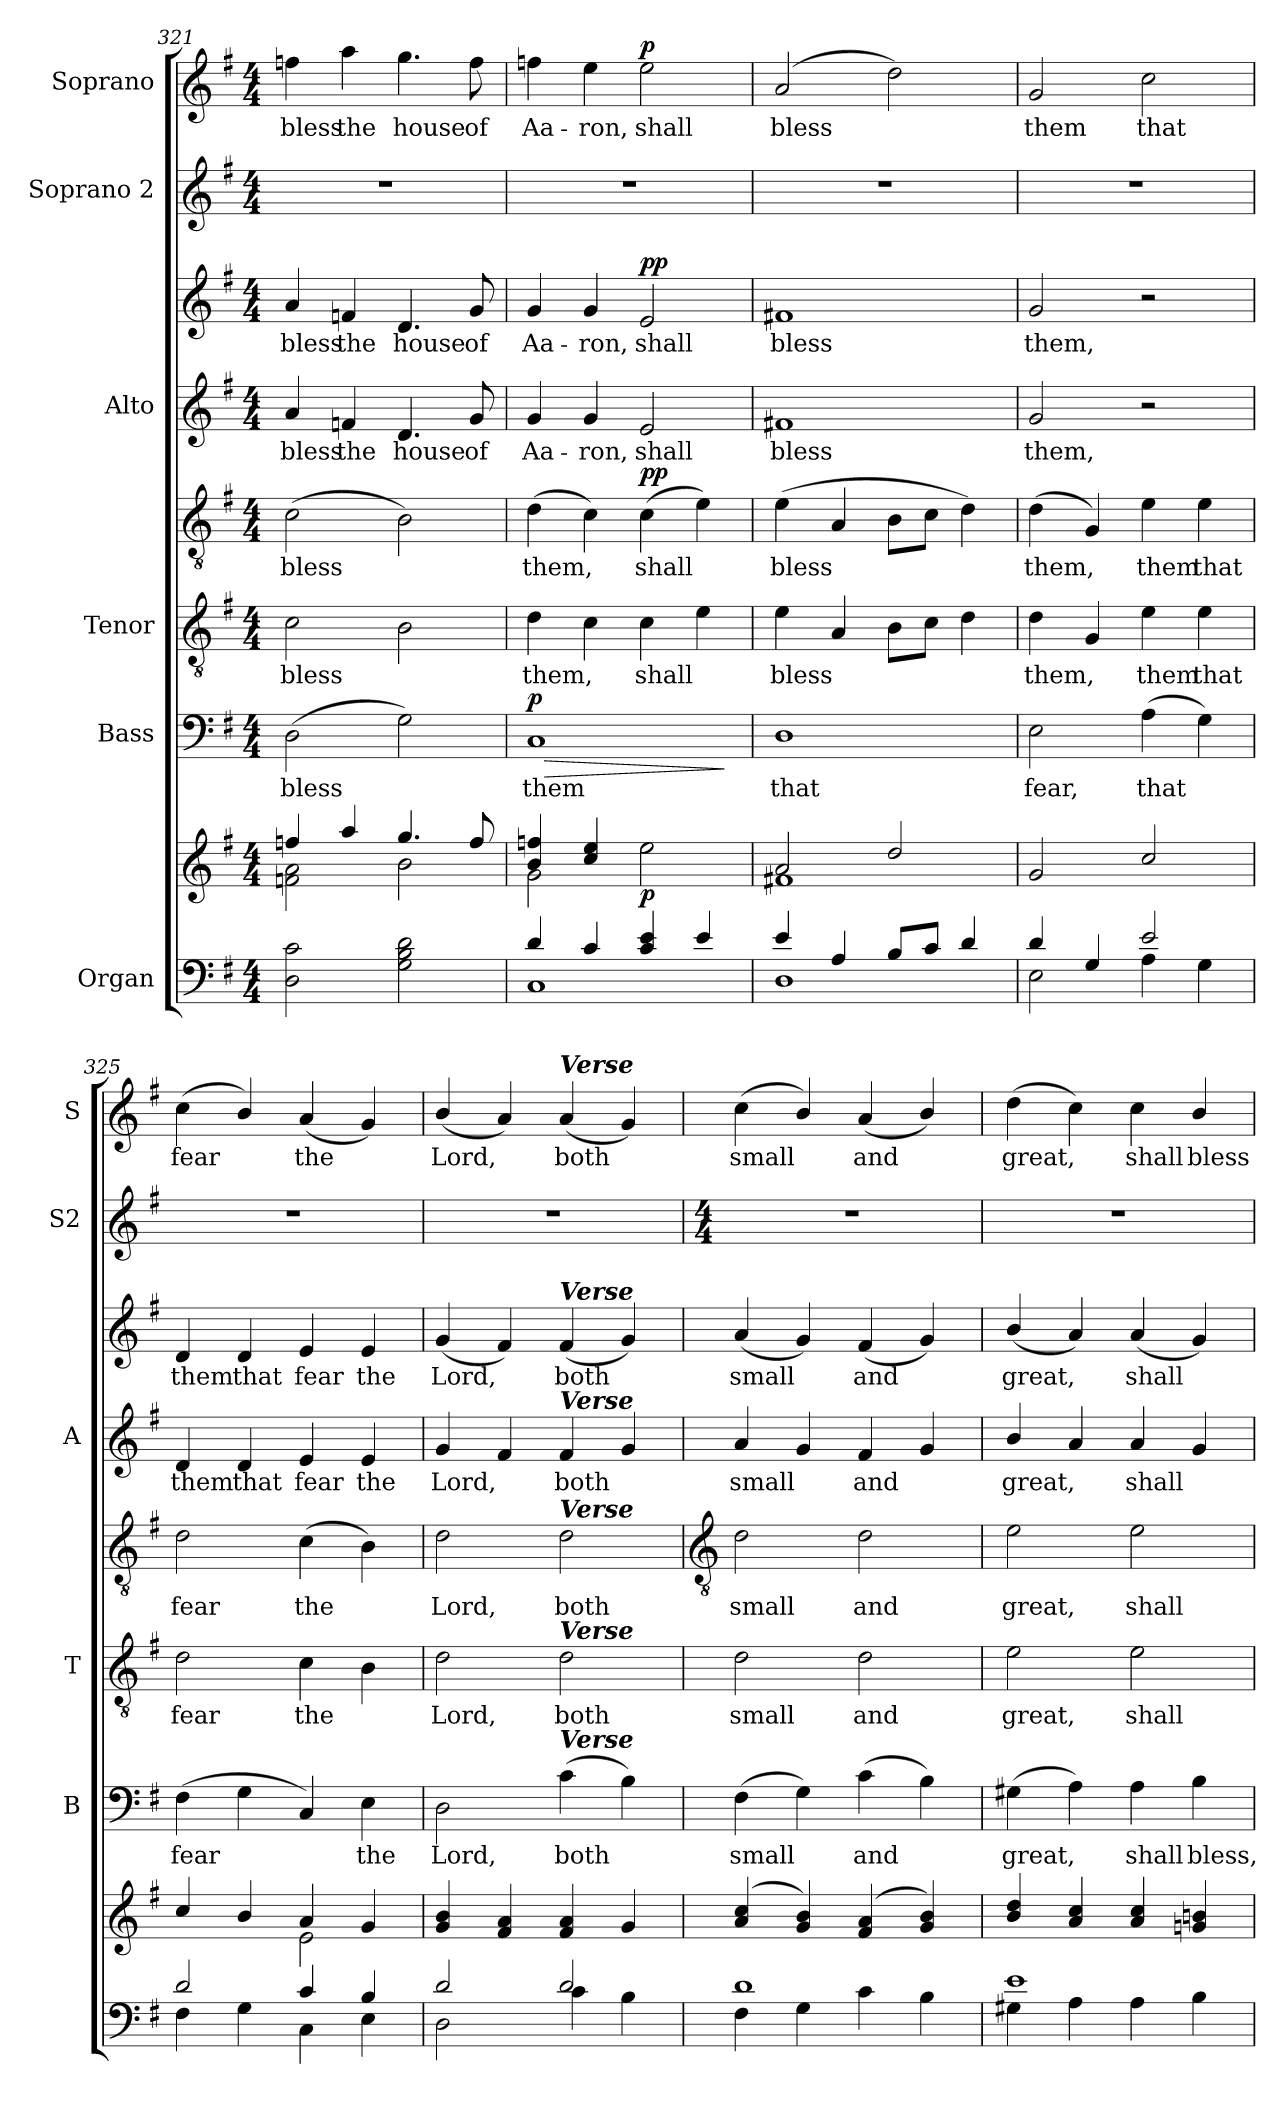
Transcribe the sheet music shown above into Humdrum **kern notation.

**kern	**kern	**dynam	**kern	**text	**dynam	**kern	**text	**kern	**text	**dynam	**kern	**text	**kern	**text	**dynam	**kern	**kern	**text	**dynam
*part6	*part6	*part6	*part5	*part5	*part5	*part4	*part4	*part4	*part4	*part4	*part3	*part3	*part3	*part3	*part3	*part2	*part1	*part1	*part1
*staff9	*staff8	*staff8/9	*staff7	*staff7	*staff7	*staff6	*staff6	*staff5	*staff5	*staff5/6	*staff4	*staff4	*staff3	*staff3	*staff3/4	*staff2	*staff1	*staff1	*staff1
*I"Organ	*	*	*I"Bass	*	*	*I"Tenor	*	*	*	*	*I"Alto	*	*	*	*	*I"Soprano 2	*I"Soprano	*	*
*	*	*	*I'B	*	*	*I'T	*	*	*	*	*I'A	*	*	*	*	*I'S2	*I'S	*	*
!!LO:LB:g=z
*clefF4	*clefG2	*	*clefF4	*	*	*clefGv2	*	*clefGv2	*	*	*clefG2	*	*clefG2	*	*	*clefG2	*clefG2	*	*
*k[f#]	*k[f#]	*	*k[f#]	*	*	*k[f#]	*	*k[f#]	*	*	*k[f#]	*	*k[f#]	*	*	*k[f#]	*k[f#]	*	*
*G:	*G:	*	*G:	*	*	*G:	*	*G:	*	*	*G:	*	*G:	*	*	*G:	*G:	*	*
*M4/4	*M4/4	*	*M4/4	*	*	*M4/4	*	*M4/4	*	*	*M4/4	*	*M4/4	*	*	*M4/4	*M4/4	*	*
=321	=321	=321	=321	=321	=321	=321	=321	=321	=321	=321	=321	=321	=321	=321	=321	=321	=321	=321	=321
*^	*^	*	*	*	*	*	*	*	*	*	*	*	*	*	*	*	*	*	*
!	!	!	!	!	!	!LO:LY:b	!	!	!LO:LY:b	!	!LO:LY:b	!	!	!LO:LY:b	!	!LO:LY:b	!	!	!	!LO:LY:b	!
1ryy	2D 2c	4ffn/	2fn\ 2a\	.	(>2D	bless	.	2c	bless	(>2c	bless	.	4a	bless	4a	bless	.	1r	4ffn	bless	.
!	!	!	!	!	!	!	!	!	!	!	!	!	!	!LO:LY:b	!	!LO:LY:b	!	!	!	!LO:LY:b	!
.	.	4aa/	.	.	.	.	.	.	.	.	.	.	4fn	the	4fn	the	.	.	4aa	the	.
!	!	!	!	!	!	!	!	!	!	!	!	!	!	!LO:LY:b	!	!LO:LY:b	!	!	!	!LO:LY:b	!
.	2G 2B 2d	4.gg/	2b\	.	2G)	.	.	2B	.	2B)	.	.	4.d	house	4.d	house	.	.	4.gg	house	.
!	!	!	!	!	!	!	!	!	!	!	!	!	!	!LO:LY:b	!	!LO:LY:b	!	!	!	!LO:LY:b	!
.	.	8ff/	.	.	.	.	.	.	.	.	.	.	8g	of	8g	of	.	.	8ff	of	.
=322	=322	=322	=322	=322	=322	=322	=322	=322	=322	=322	=322	=322	=322	=322	=322	=322	=322	=322	=322	=322	=322
!	!	!	!	!	!	!LO:LY:b	!LO:HP:b	!	!LO:LY:b	!	!LO:LY:b	!	!	!LO:LY:b	!	!LO:LY:b	!	!	!	!LO:LY:b	!
!	!	!	!	!	!	!	!LO:DY:n=1:b	!	!	!	!	!	!	!	!	!	!	!	!	!	!
4d/	1C	4b/ 4ffn/	2g\	.	1C	them	> p	4d	them,	(>4d	them,	.	4g	Aa-	4g	Aa-	.	1r	4ffn	Aa-	.
!	!	!	!	!	!	!	!	!	!	!	!	!	!	!LO:LY:b	!	!LO:LY:b	!	!	!	!LO:LY:b	!
4c/	.	4cc/ 4ee/	.	.	.	.	.	4c	.	4c)	.	.	4g	-ron,	4g	-ron,	.	.	4ee	-ron,	.
!	!	!	!	!LO:DY:b	!	!	!	!	!LO:LY:b	!	!LO:LY:b	!LO:DY:b=2	!	!LO:LY:b	!	!LO:LY:b	!	!	!	!LO:LY:b	!
!	!	!	!	!	!	!	!	!	!	!	!	!LO:DY:n=1:b	!	!	!	!	!LO:DY:b=2	!	!	!	!
!	!	!	!	!	!	!	!	!	!	!	!	!	!	!	!	!	!LO:DY:n=1:b	!	!	!	!LO:DY:b
4c/ 4e/	.	2ryy	2ee\	p	.	.	.	4c	shall	(>4c	shall	p p	2e	shall	2e	shall	p p	.	2ee	shall	p
4e/	.	.	.	.	.	.	.	4e	.	4e)	.	.	.	.	.	.	.	.	.	.	.
*v	*v	*	*	*	*	*	*	*	*	*	*	*	*	*	*	*	*	*	*	*	*
*	*v	*v	*	*	*	*	*	*	*	*	*	*	*	*	*	*	*	*	*	*
.	.	.	.	.	]	.	.	.	.	.	.	.	.	.	.	.	.	.	.
=323	=323	=323	=323	=323	=323	=323	=323	=323	=323	=323	=323	=323	=323	=323	=323	=323	=323	=323	=323
*^	*^	*	*	*	*	*	*	*	*	*	*	*	*	*	*	*	*	*	*
!	!	!	!	!	!	!LO:LY:b	!	!	!LO:LY:b	!	!LO:LY:b	!	!	!LO:LY:b	!	!LO:LY:b	!	!	!	!LO:LY:b	!
4e/	1D	2a/	1f#X\	.	1D	that	.	4e	bless	(>4e	bless	.	1f#X	bless	1f#X	bless	.	1r	(<2a	bless	.
4A/	.	.	.	.	.	.	.	4A	.	4A	.	.	.	.	.	.	.	.	.	.	.
8B/L	.	2dd/	.	.	.	.	.	8BL	.	8BL	.	.	.	.	.	.	.	.	2dd)	.	.
8c/J	.	.	.	.	.	.	.	8cJ	.	8cJ	.	.	.	.	.	.	.	.	.	.	.
4d/	.	.	.	.	.	.	.	4d	.	4d)	.	.	.	.	.	.	.	.	.	.	.
=324	=324	=324	=324	=324	=324	=324	=324	=324	=324	=324	=324	=324	=324	=324	=324	=324	=324	=324	=324	=324	=324
!	!	!	!	!	!	!LO:LY:b	!	!	!LO:LY:b	!	!LO:LY:b	!	!	!LO:LY:b	!	!LO:LY:b	!	!	!	!LO:LY:b	!
4d/	2E	2g/	2ryy	.	2E	fear,	.	4d	them,	(<4d	them,	.	2g	them,	2g	them,	.	1r	2g	them	.
4G/	.	.	.	.	.	.	.	4G	.	4G)	.	.	.	.	.	.	.	.	.	.	.
!	!	!	!	!	!	!LO:LY:b	!	!	!LO:LY:b	!	!LO:LY:b	!	!	!	!	!	!	!	!	!LO:LY:b	!
2e/	4A	2cc/	2ryy	.	(>4A	that	.	4e	them	4e	them	.	2r	.	2r	.	.	.	2cc	that	.
!	!	!	!	!	!	!	!	!	!LO:LY:b	!	!LO:LY:b	!	!	!	!	!	!	!	!	!	!
.	4G	.	.	.	4G)	.	.	4e	that	4e	that	.	.	.	.	.	.	.	.	.	.
=325	=325	=325	=325	=325	=325	=325	=325	=325	=325	=325	=325	=325	=325	=325	=325	=325	=325	=325	=325	=325	=325
!	!	!	!	!	!	!LO:LY:b	!	!	!LO:LY:b	!	!LO:LY:b	!	!	!LO:LY:b	!	!LO:LY:b	!	!	!	!LO:LY:b	!
2d/	4F#	4cc/	2ryy	.	(>4F#	fear	.	2d	fear	2d	fear	.	4d	them	4d	them	.	1r	(<4cc	fear	.
!	!	!	!	!	!	!	!	!	!	!	!	!	!	!LO:LY:b	!	!LO:LY:b	!	!	!	!	!
.	4G	4b/	.	.	4G	.	.	.	.	.	.	.	4d	that	4d	that	.	.	4b/)	.	.
!	!	!	!	!	!	!	!	!	!LO:LY:b	!	!LO:LY:b	!	!	!LO:LY:b	!	!LO:LY:b	!	!	!	!LO:LY:b	!
4c/	4C\	4a/	2e\	.	4C)	.	.	4c	the	(>4c	the	.	4e	fear	4e	fear	.	.	(<4a	the	.
!	!	!	!	!	!	!LO:LY:b	!	!	!	!	!	!	!	!LO:LY:b	!	!LO:LY:b	!	!	!	!	!
4B/	4E	4g/	.	.	4E	the	.	4B	.	4B)	.	.	4e	the	4e	the	.	.	4g)	.	.
=326	=326	=326	=326	=326	=326	=326	=326	=326	=326	=326	=326	=326	=326	=326	=326	=326	=326	=326	=326	=326	=326
!	!	!	!	!	!	!LO:LY:b	!	!	!LO:LY:b	!	!LO:LY:b	!	!	!LO:LY:b	!	!LO:LY:b	!	!	!	!LO:LY:b	!
2d/	2D	4g/ 4b/	1ryy	.	2D	Lord,	.	2d	Lord,	2d	Lord,	.	4g	Lord,	(<4g	Lord,	.	1r	(<4b/	Lord,	.
.	.	4f#/ 4a/	.	.	.	.	.	.	.	.	.	.	4f#	.	4f#)	.	.	.	4a)	.	.
!	!	!	!	!	!	!	!	!	!	!	!	!	!	!	!	!	!	!	!LO:TX:a:Bi:t=Verse	!	!
!	!	!	!	!	!	!	!	!	!	!	!	!	!	!	!LO:TX:a:Bi:t=Verse	!	!	!	!	!	!
!	!	!	!	!	!	!	!	!	!	!	!	!	!LO:TX:a:Bi:t=Verse	!	!	!	!	!	!	!	!
!	!	!	!	!	!	!	!	!	!	!LO:TX:a:Bi:t=Verse	!	!	!	!	!	!	!	!	!	!	!
!	!	!	!	!	!	!	!	!LO:TX:a:Bi:t=Verse	!	!	!	!	!	!	!	!	!	!	!	!	!
!	!	!	!	!	!LO:TX:a:Bi:t=Verse	!	!	!	!	!	!	!	!	!	!	!	!	!	!	!	!
!	!	!	!	!	!	!LO:LY:b	!	!	!LO:LY:b	!	!LO:LY:b	!	!	!LO:LY:b	!	!LO:LY:b	!	!	!	!LO:LY:b	!
2d/	4c	4f#/ 4a/	.	.	(>4c	both	.	2d	both	2d	both	.	4f#	both	(<4f#	both	.	.	(<4a	both	.
.	4B	4g/	.	.	4B)	.	.	.	.	.	.	.	4g	.	4g)	.	.	.	4g)	.	.
!!LO:LB:g=z
=327	=327	=327	=327	=327	=327	=327	=327	=327	=327	=327	=327	=327	=327	=327	=327	=327	=327	=327	=327	=327	=327
*	*	*	*	*	*	*	*	*	*	*clefGv2	*	*	*	*	*	*	*	*	*	*	*
*	*	*	*	*	*	*	*	*	*	*	*	*	*	*	*	*	*	*M4/4	*	*	*
!	!	!	!	!	!	!LO:LY:b	!	!	!LO:LY:b	!	!LO:LY:b	!	!	!LO:LY:b	!	!LO:LY:b	!	!	!	!LO:LY:b	!
1d/	4F#	(>4a/ 4cc/	1ryy	.	(>4F#	small	.	2d	small	2d	small	.	4a	small	(<4a	small	.	1r	(<4cc	small	.
.	4G	4g/ 4b/)	.	.	4G)	.	.	.	.	.	.	.	4g	.	4g)	.	.	.	4b/)	.	.
!	!	!	!	!	!	!LO:LY:b	!	!	!LO:LY:b	!	!LO:LY:b	!	!	!LO:LY:b	!	!LO:LY:b	!	!	!	!LO:LY:b	!
.	4c	(>4f#/ 4a/	.	.	(>4c	and	.	2d	and	2d	and	.	4f#	and	(<4f#	and	.	.	(<4a	and	.
.	4B	4g/ 4b/)	.	.	4B)	.	.	.	.	.	.	.	4g	.	4g)	.	.	.	4b/)	.	.
=328	=328	=328	=328	=328	=328	=328	=328	=328	=328	=328	=328	=328	=328	=328	=328	=328	=328	=328	=328	=328	=328
!	!	!	!	!	!	!LO:LY:b	!	!	!LO:LY:b	!	!LO:LY:b	!	!	!LO:LY:b	!	!LO:LY:b	!	!	!	!LO:LY:b	!
1e/	4G#X	4b/ 4dd/	4ryy	.	(>4G#X	great,	.	2e	great,	2e	great,	.	4b/	great,	(<4b/	great,	.	1r	(>4dd	great,	.
.	4A	4a/ 4cc/	4ryy	.	4A)	.	.	.	.	.	.	.	4a	.	4a)	.	.	.	4cc)	.	.
!	!	!	!	!	!	!LO:LY:b	!	!	!LO:LY:b	!	!LO:LY:b	!	!	!LO:LY:b	!	!LO:LY:b	!	!	!	!LO:LY:b	!
.	4A	4a/ 4cc/	2ryy	.	4A	shall	.	2e	shall	2e	shall	.	4a	shall	(<4a	shall	.	.	4cc	shall	.
!	!	!	!	!	!	!LO:LY:b	!	!	!	!	!	!	!	!	!	!	!	!	!	!LO:LY:b	!
.	4B	4gn/ 4bn/	.	.	4B	bless,	.	.	.	.	.	.	4g	.	4g)	.	.	.	4b/	bless	.
*v	*v	*	*	*	*	*	*	*	*	*	*	*	*	*	*	*	*	*	*	*	*
*	*v	*v	*	*	*	*	*	*	*	*	*	*	*	*	*	*	*	*	*	*
=	=	=	=	=	=	=	=	=	=	=	=	=	=	=	=	=	=	=	=
*-	*-	*-	*-	*-	*-	*-	*-	*-	*-	*-	*-	*-	*-	*-	*-	*-	*-	*-	*-
